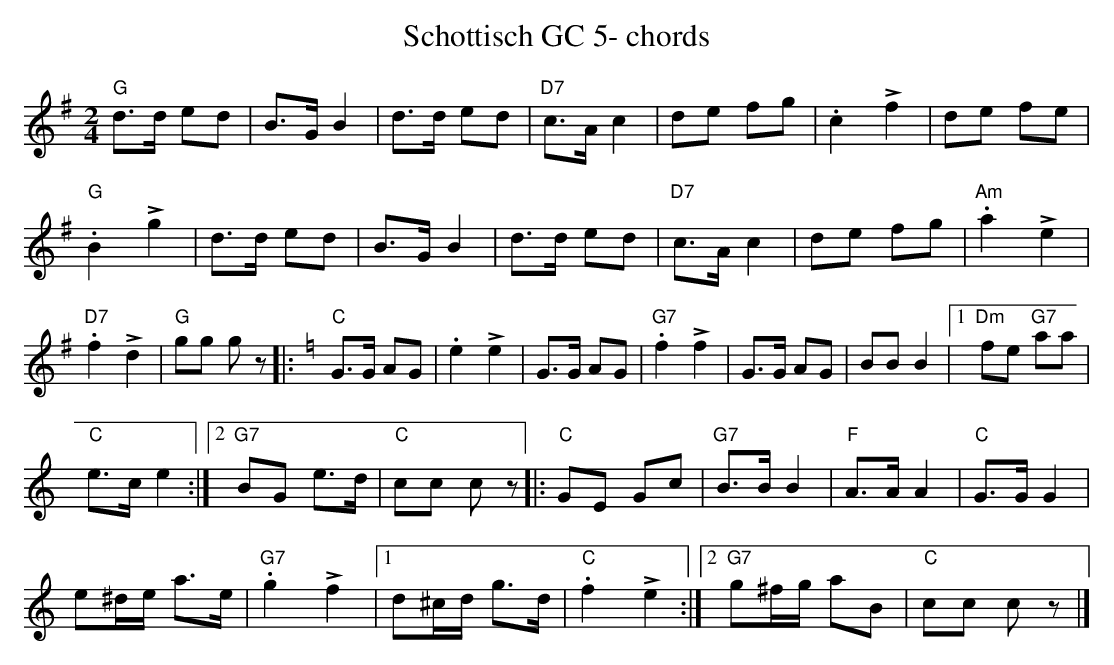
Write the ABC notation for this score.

X:1
T:Schottisch GC 5- chords
M:2/4
L:1/8
K:Gmaj%%MIDI gchordon
"G"d>d ed | B>GB2 | d>d ed | "D7"c>Ac2 | de fg | .c2!>!f2 | de fe |
"G".B2!>!g2 | d>d ed | B>GB2 | d>d ed | "D7"c>Ac2 | de fg | "Am".a2 !>!e2 |
"D7".f2 !>!d2 | "G"gg gz |: [K:Cmaj] "C"G>G AG | .e2 !>!e2 | G>G AG | "G7".f2!>!f2 | G>G AG | BBB2 |1 "Dm"fe "G7"aa |
"C"e>c e2 :|2 "G7"BG e>d | "C"cc cz |: "C"GE Gc | "G7"B>BB2 | "F"A>AA2 | "C"G>GG2 |
e^d/2e/2 a>e | "G7".g2!>!f2 |1 d^c/2d/2 g>d | "C".f2!>!e2 :|2 "G7"g^f/2g/2 aB | "C"cc cz |]
